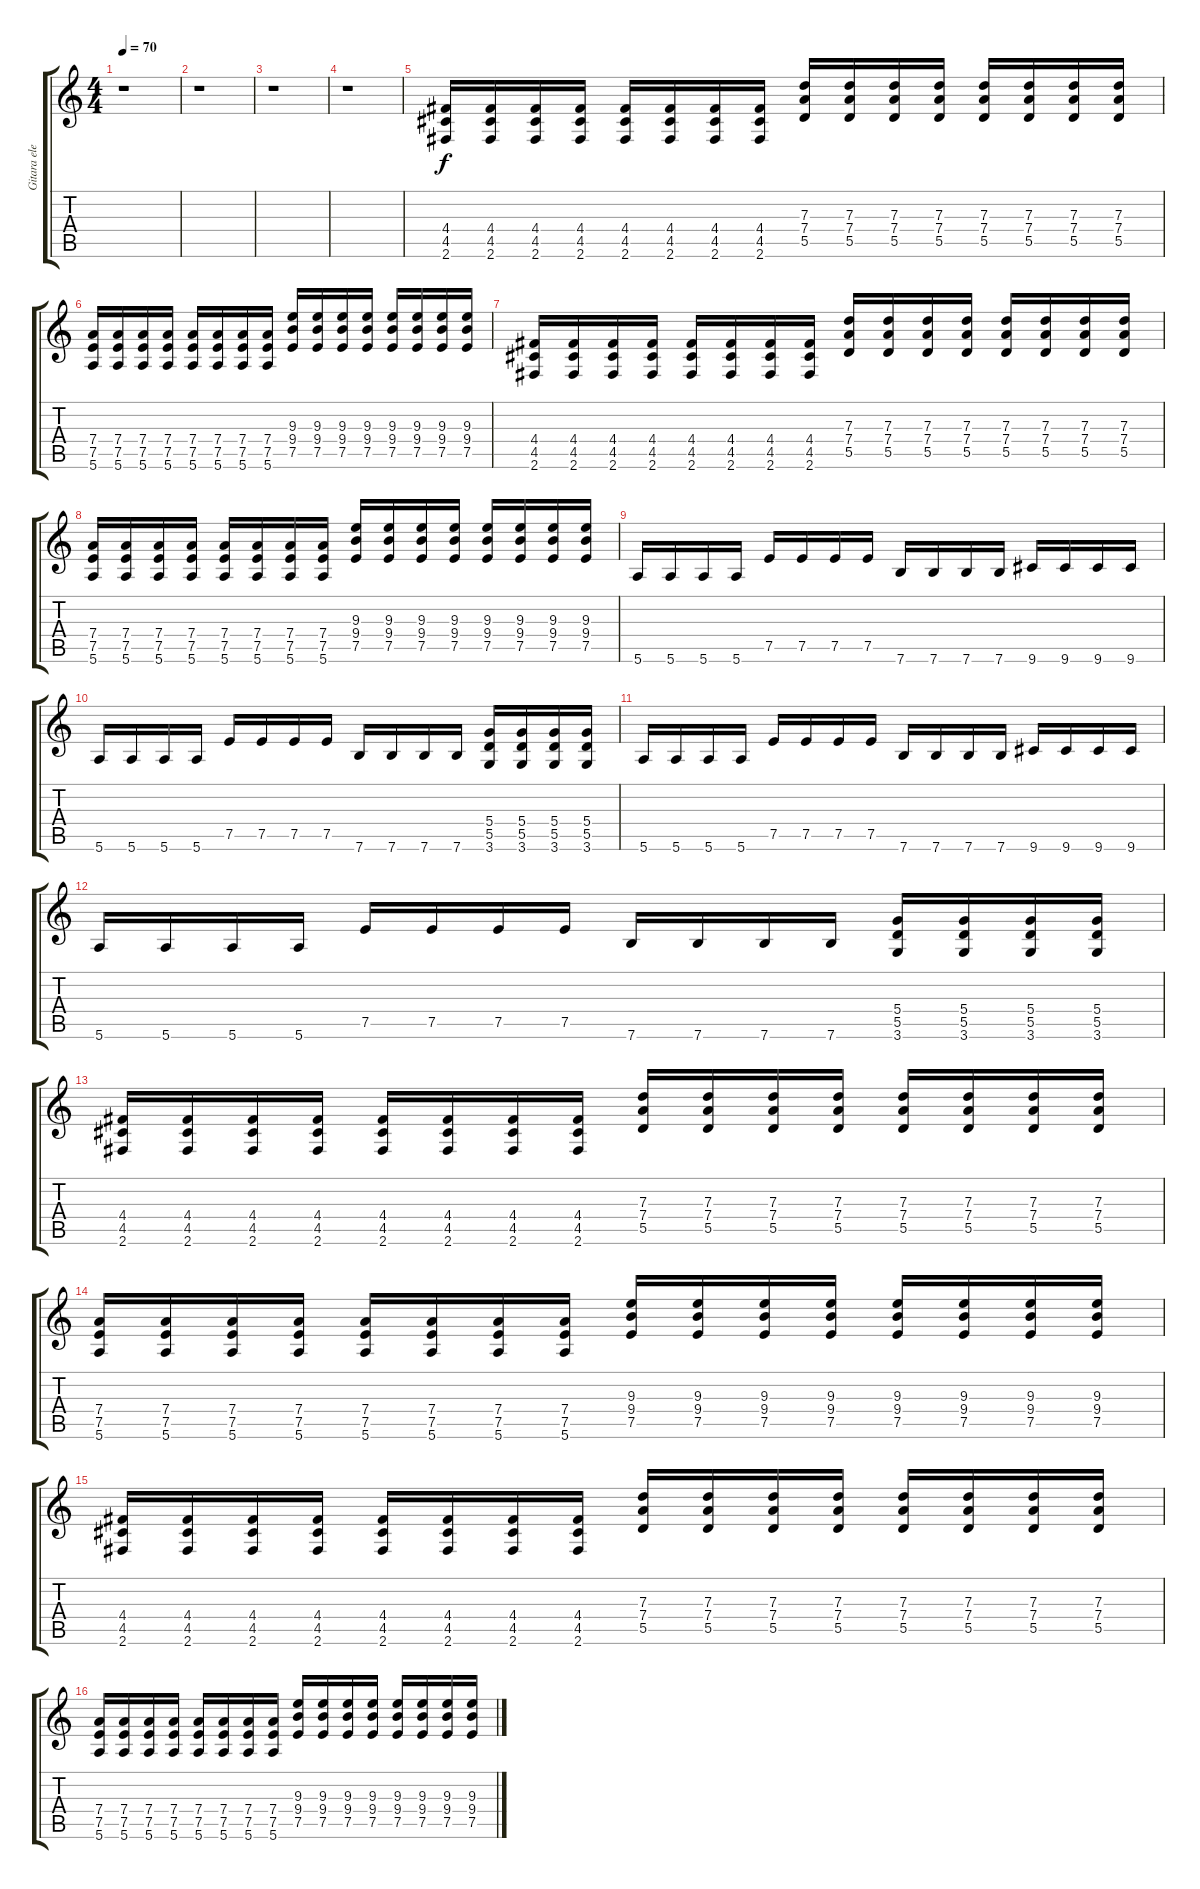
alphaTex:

\track ("Gitara elektryczna (II)" "Gitara ele") {instrument distortionguitar}
\staff {score tabs}
\tuning (E4 B3 G3 D3 A2 E2) {hide}
\ts (4 4)
\tempo 70
\clef g2
\ks c
r.1{dy f instrument distortionguitar} |
r.1 |
r.1 |
r.1 |
(4.4 4.5 2.6).16 (4.4 4.5 2.6).16 (4.4 4.5 2.6).16 (4.4 4.5 2.6).16 (4.4 4.5 2.6).16 (4.4 4.5 2.6).16 (4.4 4.5 2.6).16 (4.4 4.5 2.6).16 (7.3 7.4 5.5).16 (7.3 7.4 5.5).16 (7.3 7.4 5.5).16 (7.3 7.4 5.5).16 (7.3 7.4 5.5).16 (7.3 7.4 5.5).16 (7.3 7.4 5.5).16 (7.3 7.4 5.5).16 |
(7.4 7.5 5.6).16 (7.4 7.5 5.6).16 (7.4 7.5 5.6).16 (7.4 7.5 5.6).16 (7.4 7.5 5.6).16 (7.4 7.5 5.6).16 (7.4 7.5 5.6).16 (7.4 7.5 5.6).16 (9.3 9.4 7.5).16 (9.3 9.4 7.5).16 (9.3 9.4 7.5).16 (9.3 9.4 7.5).16 (9.3 9.4 7.5).16 (9.3 9.4 7.5).16 (9.3 9.4 7.5).16 (9.3 9.4 7.5).16 |
(4.4 4.5 2.6).16 (4.4 4.5 2.6).16 (4.4 4.5 2.6).16 (4.4 4.5 2.6).16 (4.4 4.5 2.6).16 (4.4 4.5 2.6).16 (4.4 4.5 2.6).16 (4.4 4.5 2.6).16 (7.3 7.4 5.5).16 (7.3 7.4 5.5).16 (7.3 7.4 5.5).16 (7.3 7.4 5.5).16 (7.3 7.4 5.5).16 (7.3 7.4 5.5).16 (7.3 7.4 5.5).16 (7.3 7.4 5.5).16 |
(7.4 7.5 5.6).16 (7.4 7.5 5.6).16 (7.4 7.5 5.6).16 (7.4 7.5 5.6).16 (7.4 7.5 5.6).16 (7.4 7.5 5.6).16 (7.4 7.5 5.6).16 (7.4 7.5 5.6).16 (9.3 9.4 7.5).16 (9.3 9.4 7.5).16 (9.3 9.4 7.5).16 (9.3 9.4 7.5).16 (9.3 9.4 7.5).16 (9.3 9.4 7.5).16 (9.3 9.4 7.5).16 (9.3 9.4 7.5).16 |
5.6.16 5.6.16 5.6.16 5.6.16 7.5.16 7.5.16 7.5.16 7.5.16 7.6.16 7.6.16 7.6.16 7.6.16 9.6.16 9.6.16 9.6.16 9.6.16 |
5.6.16 5.6.16 5.6.16 5.6.16 7.5.16 7.5.16 7.5.16 7.5.16 7.6.16 7.6.16 7.6.16 7.6.16 (5.4 5.5 3.6).16 (5.4 5.5 3.6).16 (5.4 5.5 3.6).16 (5.4 5.5 3.6).16 |
5.6.16 5.6.16 5.6.16 5.6.16 7.5.16 7.5.16 7.5.16 7.5.16 7.6.16 7.6.16 7.6.16 7.6.16 9.6.16 9.6.16 9.6.16 9.6.16 |
5.6.16 5.6.16 5.6.16 5.6.16 7.5.16 7.5.16 7.5.16 7.5.16 7.6.16 7.6.16 7.6.16 7.6.16 (5.4 5.5 3.6).16 (5.4 5.5 3.6).16 (5.4 5.5 3.6).16 (5.4 5.5 3.6).16 |
(4.4 4.5 2.6).16 (4.4 4.5 2.6).16 (4.4 4.5 2.6).16 (4.4 4.5 2.6).16 (4.4 4.5 2.6).16 (4.4 4.5 2.6).16 (4.4 4.5 2.6).16 (4.4 4.5 2.6).16 (7.3 7.4 5.5).16 (7.3 7.4 5.5).16 (7.3 7.4 5.5).16 (7.3 7.4 5.5).16 (7.3 7.4 5.5).16 (7.3 7.4 5.5).16 (7.3 7.4 5.5).16 (7.3 7.4 5.5).16 |
(7.4 7.5 5.6).16 (7.4 7.5 5.6).16 (7.4 7.5 5.6).16 (7.4 7.5 5.6).16 (7.4 7.5 5.6).16 (7.4 7.5 5.6).16 (7.4 7.5 5.6).16 (7.4 7.5 5.6).16 (9.3 9.4 7.5).16 (9.3 9.4 7.5).16 (9.3 9.4 7.5).16 (9.3 9.4 7.5).16 (9.3 9.4 7.5).16 (9.3 9.4 7.5).16 (9.3 9.4 7.5).16 (9.3 9.4 7.5).16 |
(4.4 4.5 2.6).16 (4.4 4.5 2.6).16 (4.4 4.5 2.6).16 (4.4 4.5 2.6).16 (4.4 4.5 2.6).16 (4.4 4.5 2.6).16 (4.4 4.5 2.6).16 (4.4 4.5 2.6).16 (7.3 7.4 5.5).16 (7.3 7.4 5.5).16 (7.3 7.4 5.5).16 (7.3 7.4 5.5).16 (7.3 7.4 5.5).16 (7.3 7.4 5.5).16 (7.3 7.4 5.5).16 (7.3 7.4 5.5).16 |
(7.4 7.5 5.6).16 (7.4 7.5 5.6).16 (7.4 7.5 5.6).16 (7.4 7.5 5.6).16 (7.4 7.5 5.6).16 (7.4 7.5 5.6).16 (7.4 7.5 5.6).16 (7.4 7.5 5.6).16 (9.3 9.4 7.5).16 (9.3 9.4 7.5).16 (9.3 9.4 7.5).16 (9.3 9.4 7.5).16 (9.3 9.4 7.5).16 (9.3 9.4 7.5).16 (9.3 9.4 7.5).16 (9.3 9.4 7.5).16
